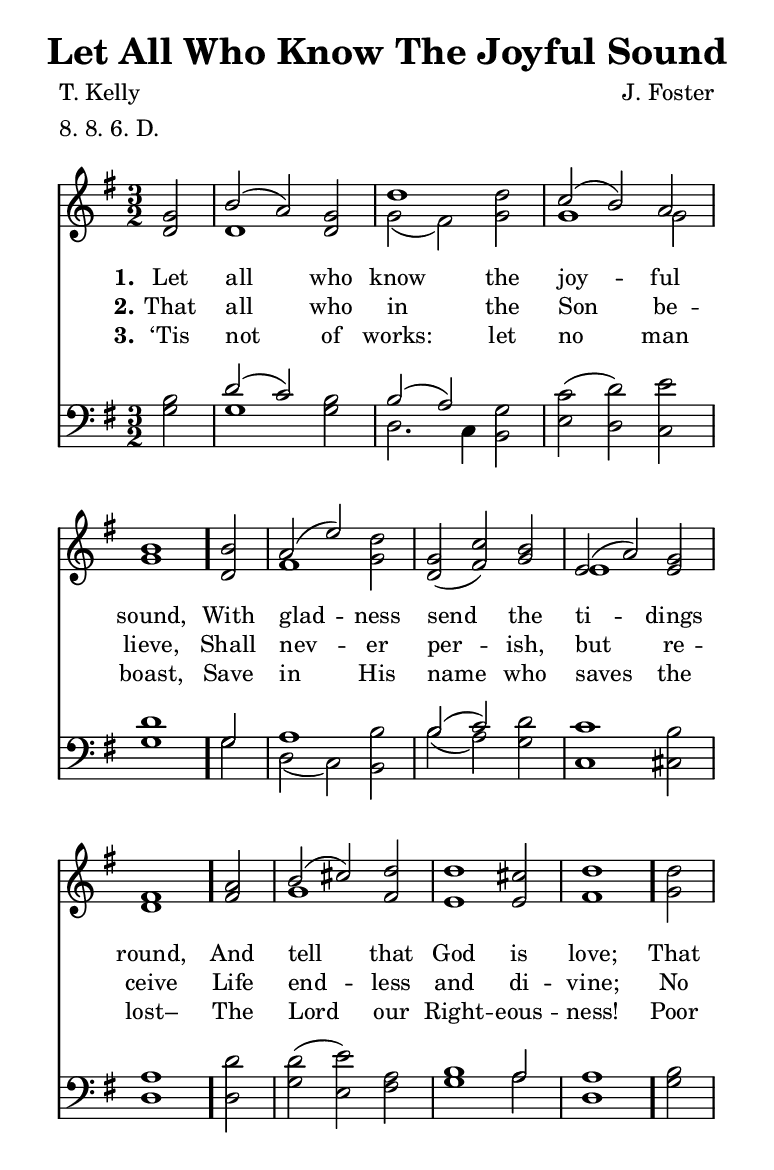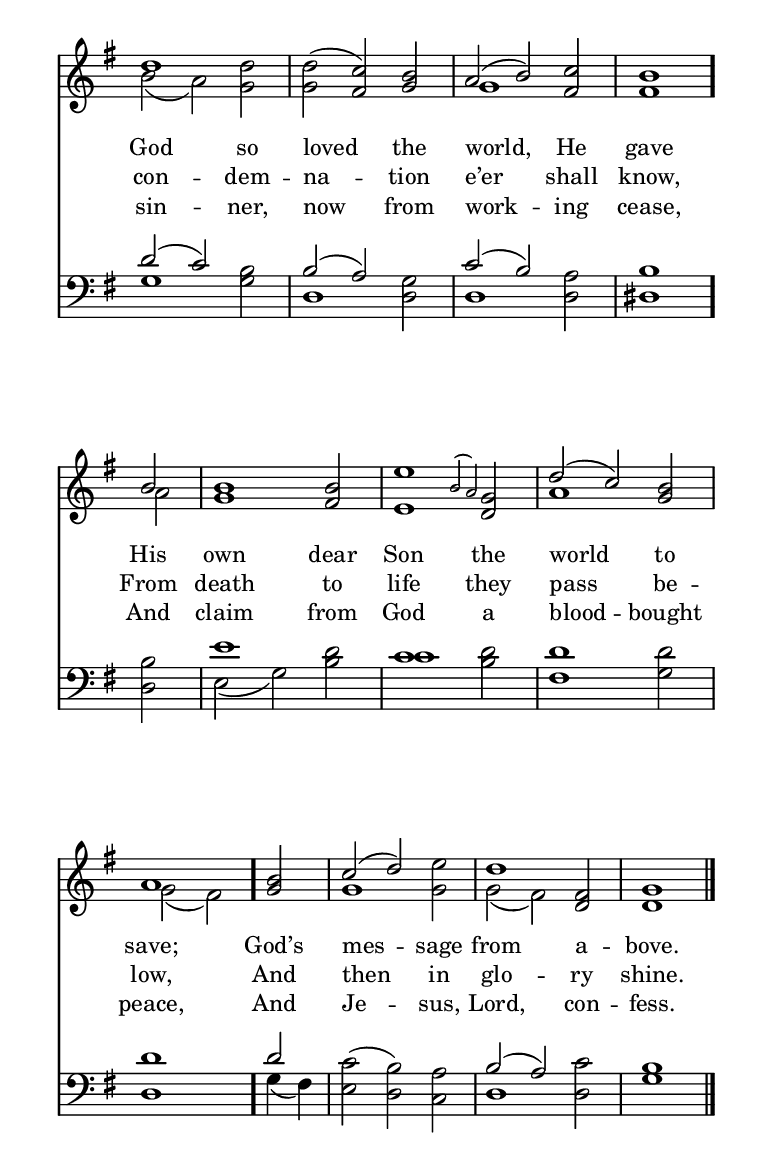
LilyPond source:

\include "common/global.ily"
\paper {
  \include "common/paper.ily"
  systems-per-page = ##f
  system-count = #(cond (is-eogsized 3) (#t #f))
  score-markup-spacing.padding = 3
  score-markup-spacing.basic-distance = 3
}

\header{
  %gospel
  hymnnumber = "100"
  title = "Let All Who Know The Joyful Sound"
  tunename = "Pembroke"
  meter = "8. 8. 6. D."
  poet = "T. Kelly"
  composer = "J. Foster"
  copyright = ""
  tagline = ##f
}

% for fermata in MIDI
ta = { \tempo 2=100 }
tb = { \tempo 2=50 }

global = {
  \include "common/overrides.ily"
  \override Staff.TimeSignature.style = #'numbered
  \time 3/2
  \override Score.MetronomeMark.transparent = ##t % hide all fermata changes too
  \ta
  \key g \major
  \partial 2
  \autoBeamOff
}

notesSoprano = {
\global
\relative c'' {

  g2 | b( a) g | d'1 d2 | c( b) a | b1
  b2 | a( e') d | g,( c) b | e,( a) g | fis1 \eogbreak
  a2 | b( cis) d | d1 cis2 | d1
  d2 | d1 d2 | d( c) b | a( b) c | b1 \eogbreak
  b2 | b1 b2 | e1 \grace { b2( a2) } g2 | d'( c) b | a1
  b2 | c( d) e | d1 fis,2 | g1

  \bar "|."

}
}

notesAlto = {
\global
\relative e' {

  d2 | d1 d2 | g( fis) g | g1 g2 | g1
  d2 | fis1 g2 | d( fis) g | e1 e2 | d1
  fis2 | g1 fis2 | e1 e2 | fis1
  g2 | b( a) g | g( fis) g | g1 fis2 | fis1
  a2 | g1 fis2 | e1 d2 | a'1 g2 | g( fis)
  g2 | g1 g2 | g( fis) d | d1

}
}

notesTenor = {
\global
\relative a {

  b2 | d( c) b | b( a) g | c( d) e | d1
  g,2 | a1 b2 | b(c) d | c1 b2 | a1
  d2 | d( e) a, | b1 a2 | a1
  b2 | d( c) b | b( a) g | c( b) a | b1
  b2 | e1 d2 | c1 d2 | d1 d2 | d1
  d2 | c( b) a | b( a) c | b1

}
}

notesBass = {
\global
\relative f {

  g2 | g1 g2 | d2. c4 b2 | e( d) c | g'1
  g2 | d( c) b | b'( a) g | c,1 cis2 | d1
  d2 | g( e) fis | g1 a2 | d,1
  g2 | g1 g2 | d1 d2 | d1 d2 | dis1
  dis2 | e( g) b | c1 b2 | fis1 g2 | d1
  g4( fis4) | e2( d) c | d1 d2 | g1

}
}

wordsA = \lyricmode {
\set stanza = "1."

Let all who know the joy -- ful sound, \bar "."
With glad -- ness send the ti -- dings round, \bar "."
And tell that God is love; \bar "."
That God so loved the world, He gave \bar "."
His own dear Son the world to save; \bar "."
God’s mes -- sage from a -- bove. \bar "."

}

wordsB = \lyricmode {
\set stanza = "2."

That all who in the Son be -- lieve,
Shall nev -- er per -- ish, but re -- ceive
Life end -- less and di -- vine;
No con -- dem -- na -- tion e’er shall know,
From death to life they pass be -- low,
And then in glo -- ry shine.

}

wordsC = \lyricmode {
\set stanza = "3."

‘Tis not of works: let no man boast,
Save in His name who saves the lost–
The Lord our Right -- eous -- ness!
Poor sin -- ner, now from work -- ing cease,
And claim from God a blood -- bought peace,
And Je -- sus, Lord, con -- fess.

}

wordsD = \markuplist {

\line { Let all who know our God rejoice, }
\line { Praise Him in songs with cheerful voice, }
\line { And live to Him alone; }
\line { Let sinners too take up the strain, }
\line { Exalt the Lamb for sinners slain, }
\line { The coming Saviour own. }

}

wordsE = \markuplist {

\line { The Spirit and the bride say, Come! }
\line { Let him that heareth, too, say, Come! }
\line { Whoever thirsts may come; }
\line { Water of life is freely given }
\line { Till Christ the Lord descends from heaven; }
\line { Lord Jesus, quickly come! }

}

\score {
  \context ChoirStaff <<
    \context Staff = upper <<
      \set Staff.autoBeaming = ##f
      \set ChoirStaff.systemStartDelimiter = #'SystemStartBar
      \set ChoirStaff.printPartCombineTexts = ##f
      \partcombine #'(2 . 9) \notesSoprano \notesAlto
      \context NullVoice = sopranos { \voiceOne << \notesSoprano >> }
      \context NullVoice = altos { \voiceTwo << \notesAlto >> }
      \context Lyrics = one   \lyricsto sopranos \wordsA
      \context Lyrics = two   \lyricsto sopranos \wordsB
      \context Lyrics = three \lyricsto sopranos \wordsC
    >>
    \context Staff = men <<
      \set Staff.autoBeaming = ##f
      \clef bass
      \set ChoirStaff.printPartCombineTexts = ##f
      \partcombine #'(2 . 9) \notesTenor \notesBass
      \context NullVoice = tenors { \voiceOne << \notesTenor >> }
      \context NullVoice = basses { \voiceTwo << \notesBass >> }
    >>
  >>
  \layout {
    \include "common/layout.ily"
  }
  \midi{
    \include "common/midi.ily"
  }
}

\markup { \fill-line { \column {
  \line{ \bold 4 \column { \wordsD } } \combine \null \vspace #0.4
  \line{ \bold 5 \column { \wordsE } } \combine \null \vspace #0.4
} } }

\version "2.19.49"  % necessary for upgrading to future LilyPond versions.

% vi:set et ts=2 sw=2 ai nocindent syntax=lilypond:
